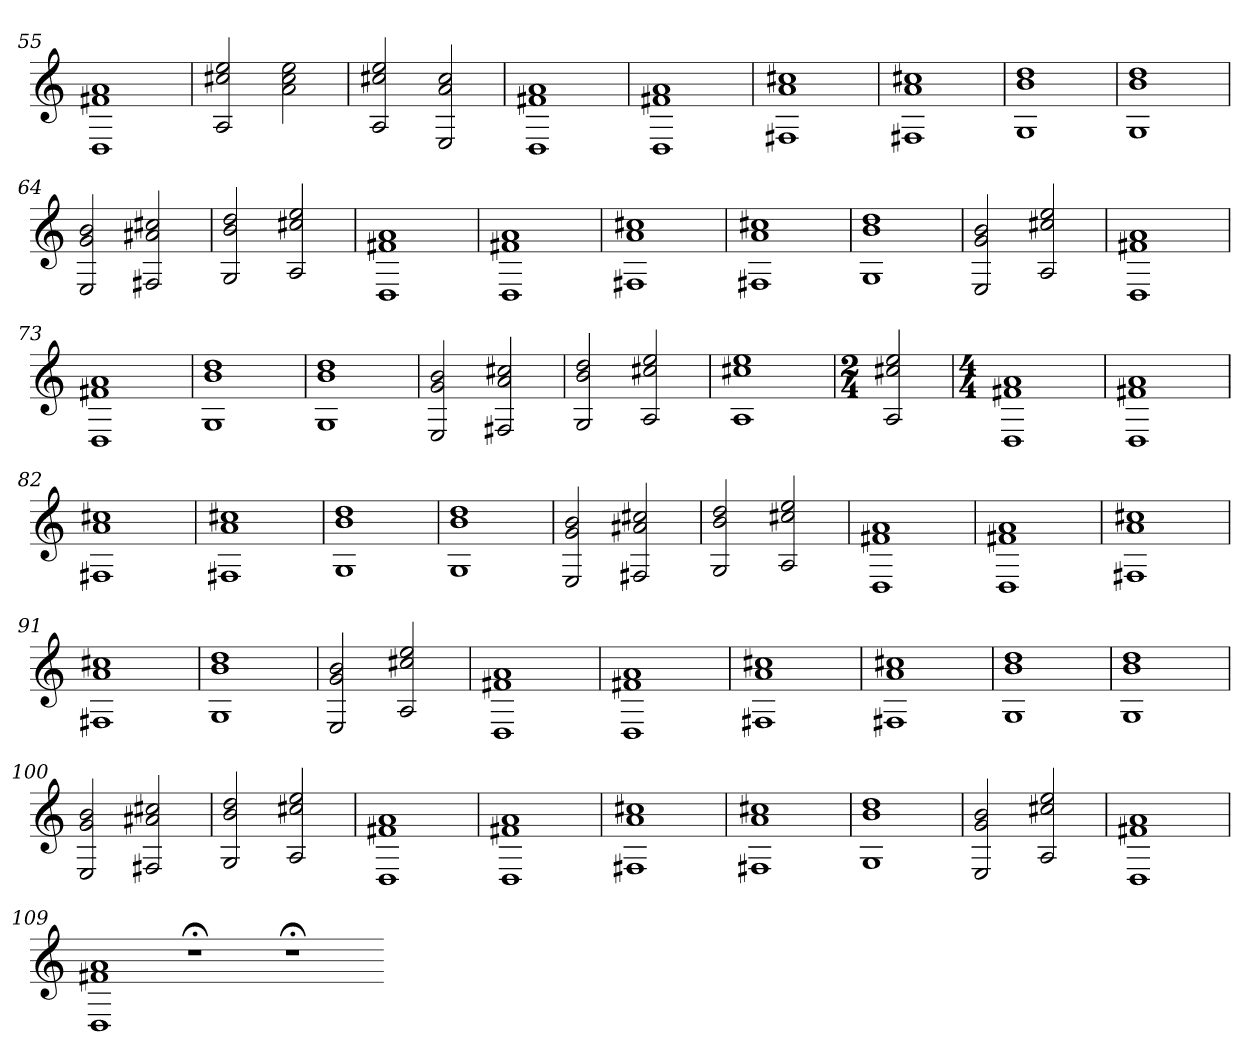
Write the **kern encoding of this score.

**kern
*part1
*staff1
=55
1D 1f#X 1a
=56
2A 2cc#X 2ee
2a 2cc# 2ee
=57
2A 2cc#X 2ee
2E 2a 2cc#
=58
1D 1f#X 1a
=59
1D 1f#X 1a
=60
1F#X 1a 1cc#X
=61
1F#X 1a 1cc#X
=62
1G 1b 1dd
=63
1G 1b 1dd
=64
2E 2g 2b
2F#X 2a#X 2cc#X
=65
2G 2b 2dd
2A 2cc#X 2ee
=66
1D 1f#X 1a
=67
1D 1f#X 1a
=68
1F#X 1a 1cc#X
=69
1F#X 1a 1cc#X
=70
1G 1b 1dd
=71
2E 2g 2b
2A 2cc#X 2ee
=72
1D 1f#X 1a
=73
1D 1f#X 1a
=74
1G 1b 1dd
=75
1G 1b 1dd
=76
2E 2g 2b
2F#X 2a 2cc#X
=77
2G 2b 2dd
2A 2cc#X 2ee
=78
1A 1cc#X 1ee
=79
*M2/4
2A 2cc#X 2ee
=80
*M4/4
1D 1f#X 1a
=81
1D 1f#X 1a
=82
1F#X 1a 1cc#X
=83
1F#X 1a 1cc#X
=84
1G 1b 1dd
=85
1G 1b 1dd
=86
2E 2g 2b
2F#X 2a#X 2cc#X
=87
2G 2b 2dd
2A 2cc#X 2ee
=88
1D 1f#X 1a
=89
1D 1f#X 1a
=90
1F#X 1a 1cc#X
=91
1F#X 1a 1cc#X
=92
1G 1b 1dd
=93
2E 2g 2b
2A 2cc#X 2ee
=94
1D 1f#X 1a
=95
1D 1f#X 1a
=96
1F#X 1a 1cc#X
=97
1F#X 1a 1cc#X
=98
1G 1b 1dd
=99
1G 1b 1dd
=100
2E 2g 2b
2F#X 2a#X 2cc#X
=101
2G 2b 2dd
2A 2cc#X 2ee
=102
1D 1f#X 1a
=103
1D 1f#X 1a
=104
1F#X 1a 1cc#X
=105
1F#X 1a 1cc#X
=106
1G 1b 1dd
=107
2E 2g 2b
2A 2cc#X 2ee
=108
1D 1f#X 1a
=109
1D 1f#X 1a
1r;<
1r;<
=-
*-
